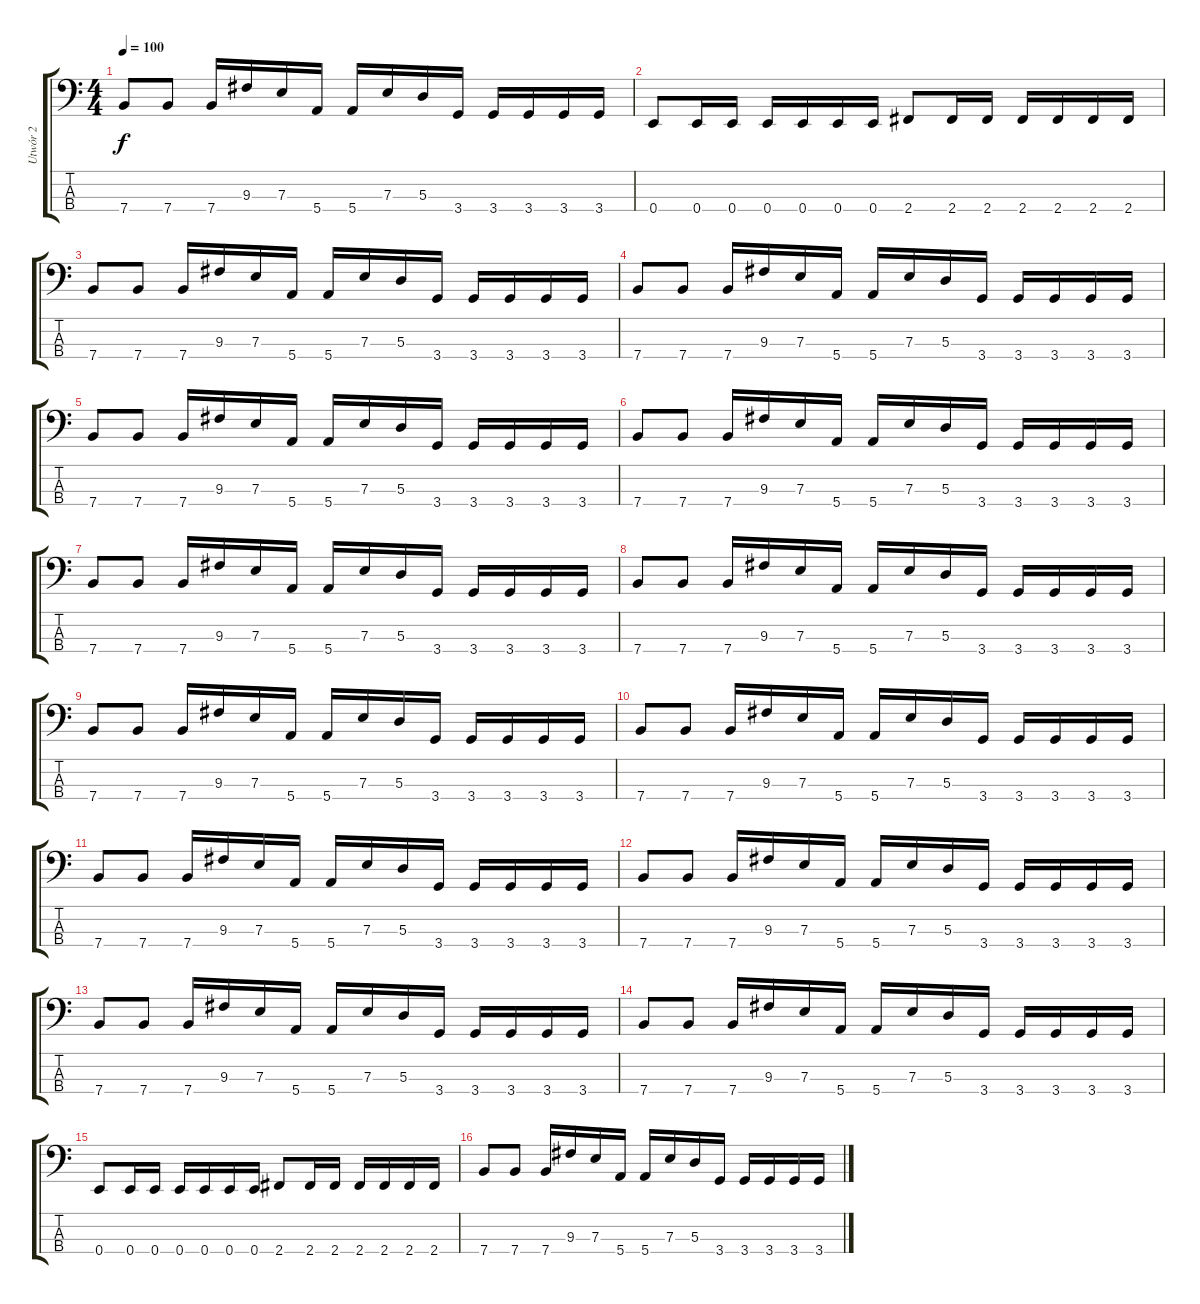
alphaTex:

\track ("Utwór 2" "Utwór 2") {instrument electricbasspick}
\staff {score tabs}
\tuning (G2 D2 A1 E1) {hide}
\ts (4 4)
\tempo 100
\clef f4
\ks c
7.4.8{dy f} 7.4.8 7.4.16 9.3.16 7.3.16 5.4.16 5.4.16 7.3.16 5.3.16 3.4.16 3.4.16 3.4.16 3.4.16 3.4.16 |
0.4.8 0.4.16 0.4.16 0.4.16 0.4.16 0.4.16 0.4.16 2.4.8 2.4.16 2.4.16 2.4.16 2.4.16 2.4.16 2.4.16 |
7.4.8 7.4.8 7.4.16 9.3.16 7.3.16 5.4.16 5.4.16 7.3.16 5.3.16 3.4.16 3.4.16 3.4.16 3.4.16 3.4.16 |
7.4.8 7.4.8 7.4.16 9.3.16 7.3.16 5.4.16 5.4.16 7.3.16 5.3.16 3.4.16 3.4.16 3.4.16 3.4.16 3.4.16 |
7.4.8 7.4.8 7.4.16 9.3.16 7.3.16 5.4.16 5.4.16 7.3.16 5.3.16 3.4.16 3.4.16 3.4.16 3.4.16 3.4.16 |
7.4.8 7.4.8 7.4.16 9.3.16 7.3.16 5.4.16 5.4.16 7.3.16 5.3.16 3.4.16 3.4.16 3.4.16 3.4.16 3.4.16 |
7.4.8 7.4.8 7.4.16 9.3.16 7.3.16 5.4.16 5.4.16 7.3.16 5.3.16 3.4.16 3.4.16 3.4.16 3.4.16 3.4.16 |
7.4.8 7.4.8 7.4.16 9.3.16 7.3.16 5.4.16 5.4.16 7.3.16 5.3.16 3.4.16 3.4.16 3.4.16 3.4.16 3.4.16 |
7.4.8 7.4.8 7.4.16 9.3.16 7.3.16 5.4.16 5.4.16 7.3.16 5.3.16 3.4.16 3.4.16 3.4.16 3.4.16 3.4.16 |
7.4.8 7.4.8 7.4.16 9.3.16 7.3.16 5.4.16 5.4.16 7.3.16 5.3.16 3.4.16 3.4.16 3.4.16 3.4.16 3.4.16 |
7.4.8 7.4.8 7.4.16 9.3.16 7.3.16 5.4.16 5.4.16 7.3.16 5.3.16 3.4.16 3.4.16 3.4.16 3.4.16 3.4.16 |
7.4.8 7.4.8 7.4.16 9.3.16 7.3.16 5.4.16 5.4.16 7.3.16 5.3.16 3.4.16 3.4.16 3.4.16 3.4.16 3.4.16 |
7.4.8 7.4.8 7.4.16 9.3.16 7.3.16 5.4.16 5.4.16 7.3.16 5.3.16 3.4.16 3.4.16 3.4.16 3.4.16 3.4.16 |
7.4.8 7.4.8 7.4.16 9.3.16 7.3.16 5.4.16 5.4.16 7.3.16 5.3.16 3.4.16 3.4.16 3.4.16 3.4.16 3.4.16 |
0.4.8 0.4.16 0.4.16 0.4.16 0.4.16 0.4.16 0.4.16 2.4.8 2.4.16 2.4.16 2.4.16 2.4.16 2.4.16 2.4.16 |
7.4.8 7.4.8 7.4.16 9.3.16 7.3.16 5.4.16 5.4.16 7.3.16 5.3.16 3.4.16 3.4.16 3.4.16 3.4.16 3.4.16
